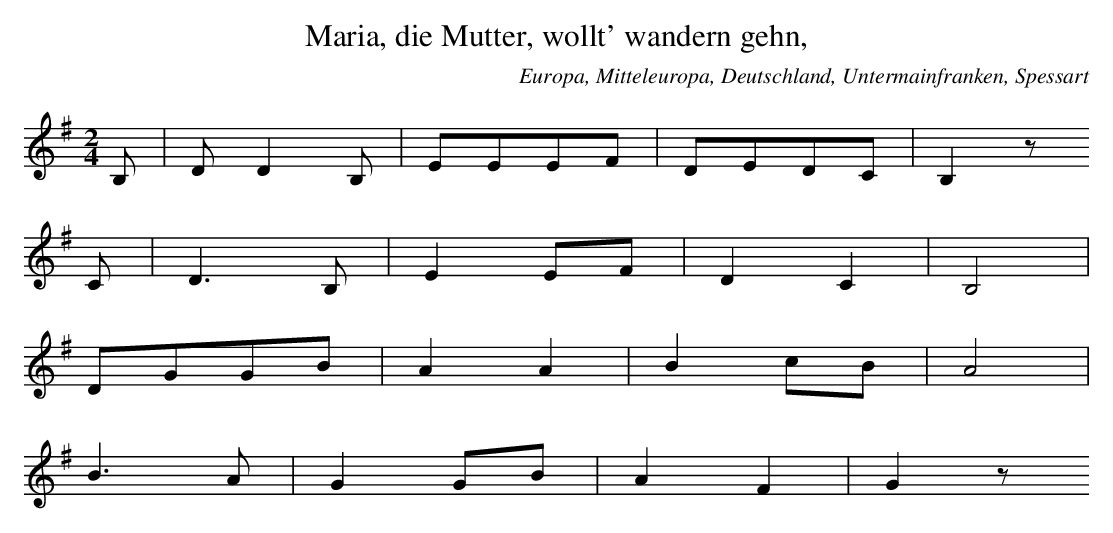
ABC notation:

X:1
T: Maria, die Mutter, wollt' wandern gehn,
O: Europa, Mitteleuropa, Deutschland, Untermainfranken, Spessart
M: 2/4
L: 1/8
K: G
B, | DD2B, | EEEF | DEDC | B,2z
C | D3B, | E2EF | D2C2 | B,4 |
DGGB | A2A2 | B2cB | A4 |
B3A | G2GB | A2F2 | G2z
